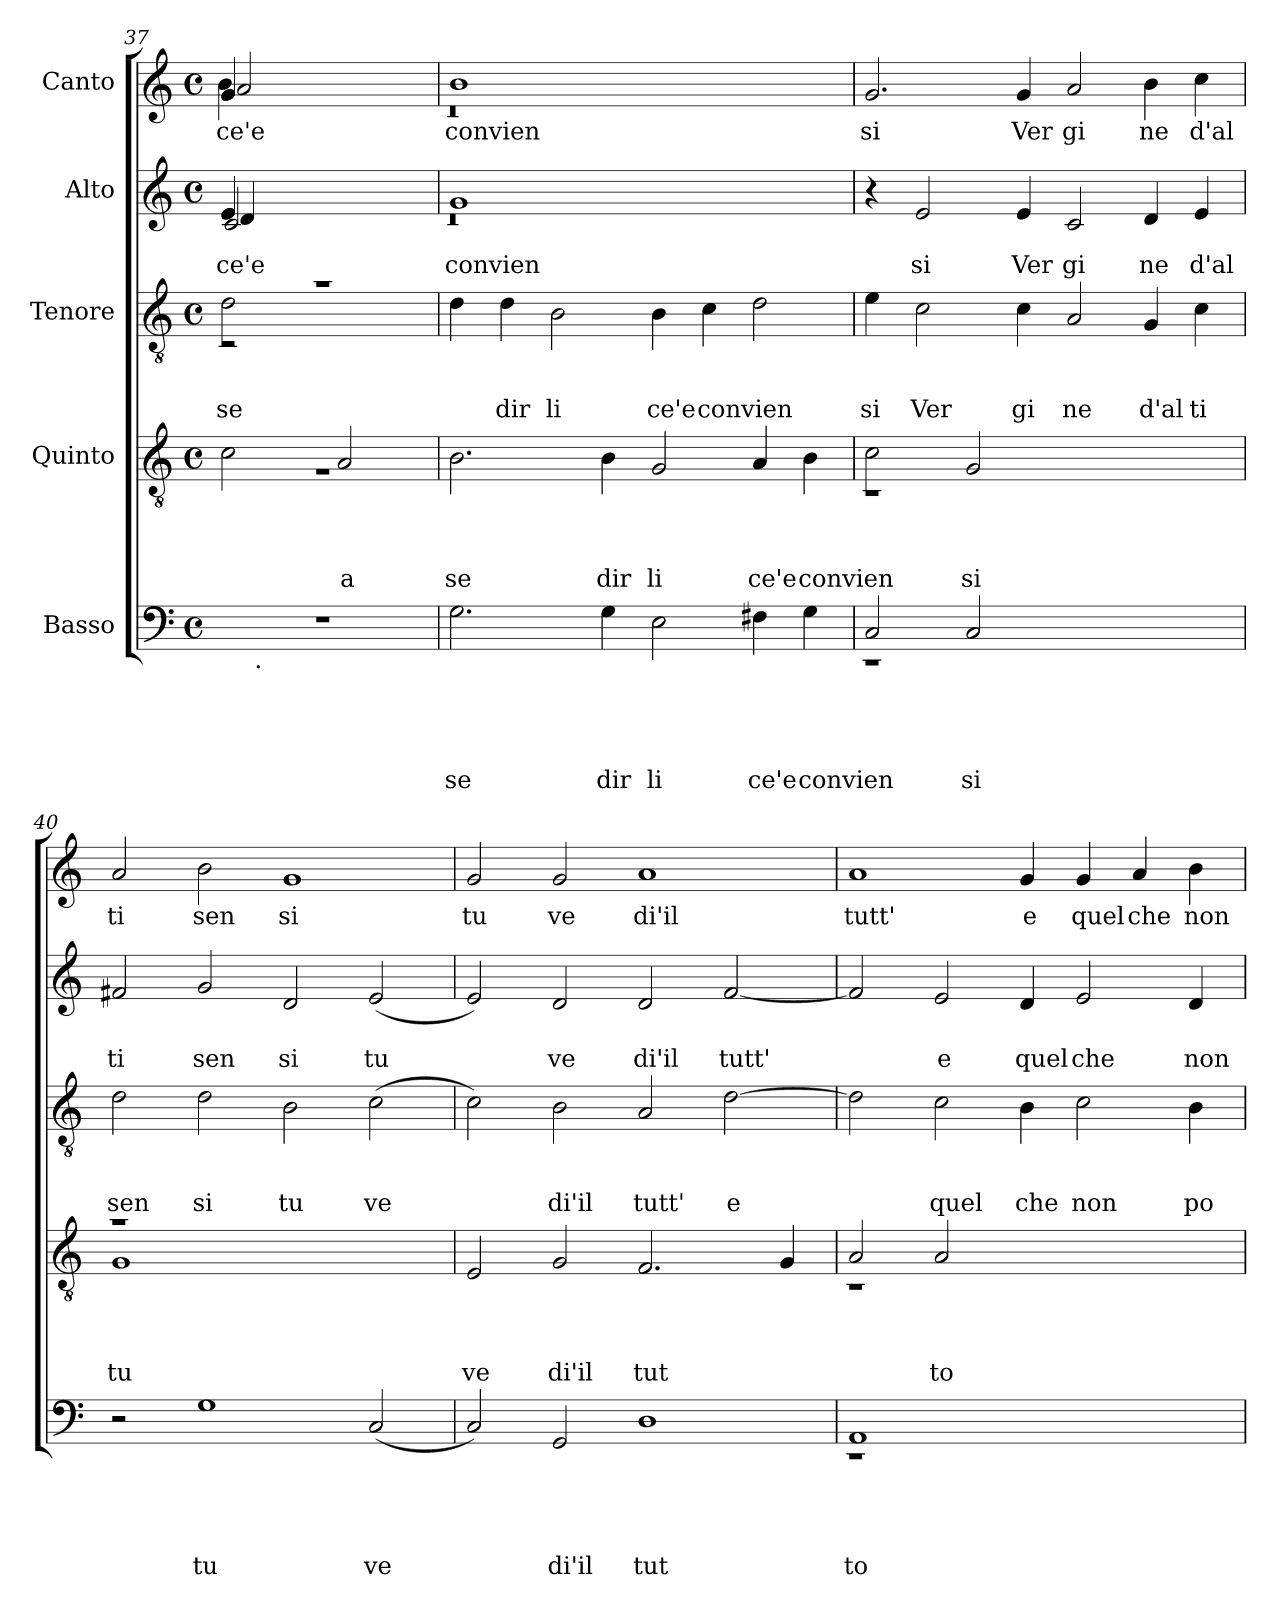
**kern	**text	**text	**text	**text	**text	**kern	**text	**text	**text	**text	**kern	**text	**text	**text	**kern	**text	**text	**kern	**text
*part5	*part5	*part5	*part5	*part5	*part5	*part4	*part4	*part4	*part4	*part4	*part3	*part3	*part3	*part3	*part2	*part2	*part2	*part1	*part1
*staff5	*staff5	*staff5	*staff5	*staff5	*staff5	*staff4	*staff4	*staff4	*staff4	*staff4	*staff3	*staff3	*staff3	*staff3	*staff2	*staff2	*staff2	*staff1	*staff1
*I"Basso	*	*	*	*	*	*I"Quinto	*	*	*	*	*I"Tenore	*	*	*	*I"Alto	*	*	*I"Canto	*
!!LO:LB:g=z
*clefF4	*	*	*	*	*	*clefGv2	*	*	*	*	*clefGv2	*	*	*	*clefG2	*	*	*clefG2	*
*k[]	*	*	*	*	*	*k[]	*	*	*	*	*k[]	*	*	*	*k[]	*	*	*k[]	*
*C:	*	*	*	*	*	*C:	*	*	*	*	*C:	*	*	*	*C:	*	*	*C:	*
*M4/4	*	*	*	*	*	*M4/4	*	*	*	*	*M4/4	*	*	*	*M4/4	*	*	*M4/4	*
*met(c)	*	*	*	*	*	*met(c)	*	*	*	*	*met(c)	*	*	*	*met(c)	*	*	*met(c)	*
=37	=37	=37	=37	=37	=37	=37	=37	=37	=37	=37	=37	=37	=37	=37	=37	=37	=37	=37	=37
*	*	*	*	*	*	*^	*	*	*	*	*^	*	*	*	*	*	*	*	*
*	*	*	*	*	*	*	*	*	*	*	*	*	*^	*	*	*	*	*	*	*	*
!	!	!	!	!	!	!	!	!	!	!	!	!	!	!	!	!	!LO:LY:b	!	!	!LO:LY:b	!	!
*	*	*	*	*	*	*	*	*	*	*	*	*	*	*	*	*	*	*^	*	*	*	*
*	*	*	*	*	*	*	*	*	*	*	*	*	*	*	*	*	*	*	*^	*	*	*	*
!	!	!	!	!	!	!	!	!	!	!	!	!	!	!	!	!	!	!	!	!	!	!LO:LY:b	!	!
*	*	*	*	*	*	*	*	*	*	*	*	*	*	*	*	*	*	*	*	*^	*	*	*	*
!	!	!	!	!	!	!	!	!	!	!	!	!	!	!	!	!	!	!	!	!	!	!	!LO:LY:b	!	!LO:LY:b
*	*	*	*	*	*	*	*	*	*	*	*	*	*	*	*	*	*	*	*	*	*	*	*	*^	*
*	*	*	*	*	*	*	*	*	*	*	*	*	*	*	*	*	*	*	*	*	*	*	*	*	*^	*
!	!	!	!	!	!	!	!	!	!	!	!	!	!	!	!	!	!	!	!	!	!	!	!	!	!	!	!LO:LY:b
*	*	*	*	*	*	*	*	*	*	*	*	*	*	*	*	*	*	*	*	*	*	*	*	*	*	*^	*
!	!	!	!	!	!	!	!	!	!	!	!	!	!	!	!	!	!	!	!	!	!	!	!	!	!	!	!	!LO:LY:b
*^	*	*	*	*	*	*	*	*	*	*	*	*	*	*	*	*	*	*	*	*	*	*	*	*	*	*	*	*
1r	8ryy	.	.	.	.	.	2c\	1rA	.	.	.	.	1ra	2rC	2d\	.	.	se	4e/	4e/	2c/	4d/	.	ce'e	4g/	4g/	2a/	4b\	ce'e
!	!LO:TX:b:t=.	!	!	!	!	!	!	!	!	!	!	!	!	!	!	!	!	!	!	!	!	!	!	!	!	!	!	!	!
.	2..ryy	.	.	.	.	.	.	.	.	.	.	.	.	.	.	.	.	.	.	.	.	.	.	.	.	.	.	.	.
.	.	.	.	.	.	.	.	.	.	.	.	.	.	.	.	.	.	.	2ryy	2ryy	.	2ryy	.	.	2ryy	2ryy	.	2ryy	.
!	!	!	!	!	!	!	!	!	!	!	!	!LO:LY:b	!	!	!	!	!	!	!	!	!	!	!	!	!	!	!	!	!
.	.	.	.	.	.	.	2A/	.	.	.	.	a	.	2ryy	2ryy	.	.	.	.	.	2ryy	.	.	.	.	.	2ryy	.	.
.	.	.	.	.	.	.	.	.	.	.	.	.	.	.	.	.	.	.	4ryy	4ryy	.	4ryy	.	.	4ryy	4ryy	.	4ryy	.
*	*	*	*	*	*	*	*v	*v	*	*	*	*	*	*	*	*	*	*	*	*	*	*	*	*	*	*	*	*	*
*	*	*	*	*	*	*	*	*	*	*	*	*v	*v	*v	*	*	*	*	*	*	*	*	*	*	*	*	*	*
=38	=38	=38	=38	=38	=38	=38	=38	=38	=38	=38	=38	=38	=38	=38	=38	=38	=38	=38	=38	=38	=38	=38	=38	=38	=38	=38
!	!	!	!	!	!	!LO:LY:b	!	!	!	!	!LO:LY:b	!	!	!	!	!	!LO:N:vis=1	!	!	!	!LO:LY:b	!	!LO:N:vis=1	!	!	!LO:LY:b
*	*	*	*	*	*	*	*	*	*	*	*	*	*	*	*	*	*v	*v	*v	*	*	*	*	*	*	*
*v	*v	*	*	*	*	*	*	*	*	*	*	*	*	*	*	*	*	*	*	*	*v	*v	*v	*
2.G\	.	.	.	.	se	2.B\	.	.	.	se	4d\	.	.	.	1g	0rc	.	convien	1b	0rc	convien
!	!	!	!	!	!	!	!	!	!	!	!	!	!	!LO:LY:b	!	!	!	!	!	!	!
.	.	.	.	.	.	.	.	.	.	.	4d\	.	.	dir	.	.	.	.	.	.	.
!	!	!	!	!	!	!	!	!	!	!	!	!	!	!LO:LY:b	!	!	!	!	!	!	!
.	.	.	.	.	.	.	.	.	.	.	2B\	.	.	li	.	.	.	.	.	.	.
!	!	!	!	!	!LO:LY:b	!	!	!	!	!LO:LY:b	!	!	!	!	!	!	!	!	!	!	!
4G\	.	.	.	.	dir	4B\	.	.	.	dir	.	.	.	.	.	.	.	.	.	.	.
!	!	!	!	!	!LO:LY:b	!	!	!	!	!LO:LY:b	!	!	!	!LO:LY:b	!	!	!	!	!	!	!
2E\	.	.	.	.	li	2G/	.	.	.	li	4B\	.	.	ce'e	1ryy	.	.	.	1ryy	.	.
!	!	!	!	!	!	!	!	!	!	!	!	!	!	!LO:LY:b	!	!	!	!	!	!	!
.	.	.	.	.	.	.	.	.	.	.	4c\	.	.	convien	.	.	.	.	.	.	.
!	!	!	!	!	!LO:LY:b	!	!	!	!	!LO:LY:b	!	!	!	!	!	!	!	!	!	!	!
4F#X\	.	.	.	.	ce'e	4A/	.	.	.	ce'e	2d\	.	.	.	.	.	.	.	.	.	.
!	!	!	!	!	!LO:LY:b	!	!	!	!	!LO:LY:b	!	!	!	!	!	!	!	!	!	!	!
4G\	.	.	.	.	convien	4B\	.	.	.	convien	.	.	.	.	.	.	.	.	.	.	.
*	*	*	*	*	*	*	*	*	*	*	*	*	*	*	*v	*v	*	*	*	*	*
*	*	*	*	*	*	*	*	*	*	*	*	*	*	*	*	*	*	*v	*v	*
=39	=39	=39	=39	=39	=39	=39	=39	=39	=39	=39	=39	=39	=39	=39	=39	=39	=39	=39	=39
*^	*	*	*	*	*	*^	*	*	*	*	*	*	*	*	*	*	*	*	*
!	!LO:N:vis=1	!	!	!	!	!	!	!LO:N:vis=1	!	!	!	!	!	!	!	!LO:LY:b	!	!	!	!	!LO:LY:b
2C/	0rEE	.	.	.	.	.	2c\	0rC	.	.	.	.	4e\	.	.	si	4r	.	.	2.g/	si
!	!	!	!	!	!	!	!	!	!	!	!	!	!	!	!	!LO:LY:b	!	!	!LO:LY:b	!	!
.	.	.	.	.	.	.	.	.	.	.	.	.	2c\	.	.	Ver	2e/	.	si	.	.
!	!	!	!	!	!	!LO:LY:b	!	!	!	!	!	!LO:LY:b	!	!	!	!	!	!	!	!	!
2C/	.	.	.	.	.	si	2G/	.	.	.	.	si	.	.	.	.	.	.	.	.	.
!	!	!	!	!	!	!	!	!	!	!	!	!	!	!	!	!LO:LY:b	!	!	!LO:LY:b	!	!LO:LY:b
.	.	.	.	.	.	.	.	.	.	.	.	.	4c\	.	.	gi	4e/	.	Ver	4g/	Ver
!	!	!	!	!	!	!	!	!	!	!	!	!	!	!	!	!LO:LY:b	!	!	!LO:LY:b	!	!LO:LY:b
1ryy	.	.	.	.	.	.	1ryy	.	.	.	.	.	2A/	.	.	ne	2c/	.	gi	2a/	gi
!	!	!	!	!	!	!	!	!	!	!	!	!	!	!	!	!LO:LY:b	!	!	!LO:LY:b	!	!LO:LY:b
.	.	.	.	.	.	.	.	.	.	.	.	.	4G/	.	.	d'al	4d/	.	ne	4b\	ne
!	!	!	!	!	!	!	!	!	!	!	!	!	!	!	!	!LO:LY:b	!	!	!LO:LY:b	!	!LO:LY:b
.	.	.	.	.	.	.	.	.	.	.	.	.	4c\	.	.	ti	4e/	.	d'al	4cc\	d'al
*v	*v	*	*	*	*	*	*	*	*	*	*	*	*	*	*	*	*	*	*	*	*
=40	=40	=40	=40	=40	=40	=40	=40	=40	=40	=40	=40	=40	=40	=40	=40	=40	=40	=40	=40	=40
!	!	!	!	!	!	!	!	!	!	!	!LO:LY:b	!	!	!	!LO:LY:b	!	!	!LO:LY:b	!	!LO:LY:b
2r	.	.	.	.	.	1ra	1G	.	.	.	tu	2d\	.	.	sen	2f#X/	.	ti	2a/	ti
!	!	!	!	!	!LO:LY:b	!	!	!	!	!	!	!	!	!	!LO:LY:b	!	!	!LO:LY:b	!	!LO:LY:b
1G	.	.	.	.	tu	.	.	.	.	.	.	2d\	.	.	si	2g/	.	sen	2b\	sen
!	!	!	!	!	!	!	!	!	!	!	!	!	!	!	!LO:LY:b	!	!	!LO:LY:b	!	!LO:LY:b
.	.	.	.	.	.	1ryy	1ryy	.	.	.	.	2B\	.	.	tu	2d/	.	si	1g	si
!	!	!	!	!	!LO:LY:b	!	!	!	!	!	!	!	!	!	!LO:LY:b	!	!	!LO:LY:b	!	!
(<2C/	.	.	.	.	ve	.	.	.	.	.	.	(>2c\	.	.	ve	(<2e/	.	tu	.	.
*	*	*	*	*	*	*v	*v	*	*	*	*	*	*	*	*	*	*	*	*	*
=41	=41	=41	=41	=41	=41	=41	=41	=41	=41	=41	=41	=41	=41	=41	=41	=41	=41	=41	=41
!	!	!	!	!	!	!	!	!	!	!LO:LY:b	!	!	!	!	!	!	!	!	!LO:LY:b
2C/)	.	.	.	.	.	2E/	.	.	.	ve	2c\)	.	.	.	2e/)	.	.	2g/	tu
!	!	!	!	!	!LO:LY:b	!	!	!	!	!LO:LY:b	!	!	!	!LO:LY:b	!	!	!LO:LY:b	!	!LO:LY:b
2GG/	.	.	.	.	di'il	2G/	.	.	.	di'il	2B\	.	.	di'il	2d/	.	ve	2g/	ve
!	!	!	!	!	!LO:LY:b	!	!	!	!	!LO:LY:b	!	!	!	!LO:LY:b	!	!	!LO:LY:b	!	!LO:LY:b
1D	.	.	.	.	tut	2.F/	.	.	.	tut	2A/	.	.	tutt'	2d/	.	di'il	1a	di'il
!	!	!	!	!	!	!	!	!	!	!	!	!	!	!LO:LY:b	!	!	!LO:LY:b	!	!
.	.	.	.	.	.	.	.	.	.	.	[<2d\	.	.	e	[<2f/	.	tutt'	.	.
.	.	.	.	.	.	4G/	.	.	.	.	.	.	.	.	.	.	.	.	.
!!LO:LB:g=z
=42	=42	=42	=42	=42	=42	=42	=42	=42	=42	=42	=42	=42	=42	=42	=42	=42	=42	=42	=42
*^	*	*	*	*	*	*^	*	*	*	*	*	*	*	*	*	*	*	*	*
!	!LO:N:vis=1	!	!	!	!	!LO:LY:b	!	!LO:N:vis=1	!	!	!	!	!	!	!	!	!	!	!	!	!LO:LY:b
1AA	0rEE	.	.	.	.	to	2A/	0rC	.	.	.	.	2d\]	.	.	.	2f/]	.	.	1a	tutt'
!	!	!	!	!	!	!	!	!	!	!	!	!LO:LY:b	!	!	!	!LO:LY:b	!	!	!LO:LY:b	!	!
.	.	.	.	.	.	.	2A/	.	.	.	.	to	2c\	.	.	quel	2e/	.	e	.	.
!	!	!	!	!	!	!	!	!	!	!	!	!	!	!	!	!LO:LY:b	!	!	!LO:LY:b	!	!LO:LY:b
1ryy	.	.	.	.	.	.	1ryy	.	.	.	.	.	4B\	.	.	che	4d/	.	quel	4g/	e
!	!	!	!	!	!	!	!	!	!	!	!	!	!	!	!	!LO:LY:b	!	!	!LO:LY:b	!	!LO:LY:b
.	.	.	.	.	.	.	.	.	.	.	.	.	2c\	.	.	non	2e/	.	che	4g/	quel
!	!	!	!	!	!	!	!	!	!	!	!	!	!	!	!	!	!	!	!	!	!LO:LY:b
.	.	.	.	.	.	.	.	.	.	.	.	.	.	.	.	.	.	.	.	4a/	che
!	!	!	!	!	!	!	!	!	!	!	!	!	!	!	!	!LO:LY:b	!	!	!LO:LY:b	!	!LO:LY:b
.	.	.	.	.	.	.	.	.	.	.	.	.	4B\	.	.	po	4d/	.	non	4b\	non
*v	*v	*	*	*	*	*	*	*	*	*	*	*	*	*	*	*	*	*	*	*	*
*	*	*	*	*	*	*v	*v	*	*	*	*	*	*	*	*	*	*	*	*	*
=	=	=	=	=	=	=	=	=	=	=	=	=	=	=	=	=	=	=	=
*-	*-	*-	*-	*-	*-	*-	*-	*-	*-	*-	*-	*-	*-	*-	*-	*-	*-	*-	*-
